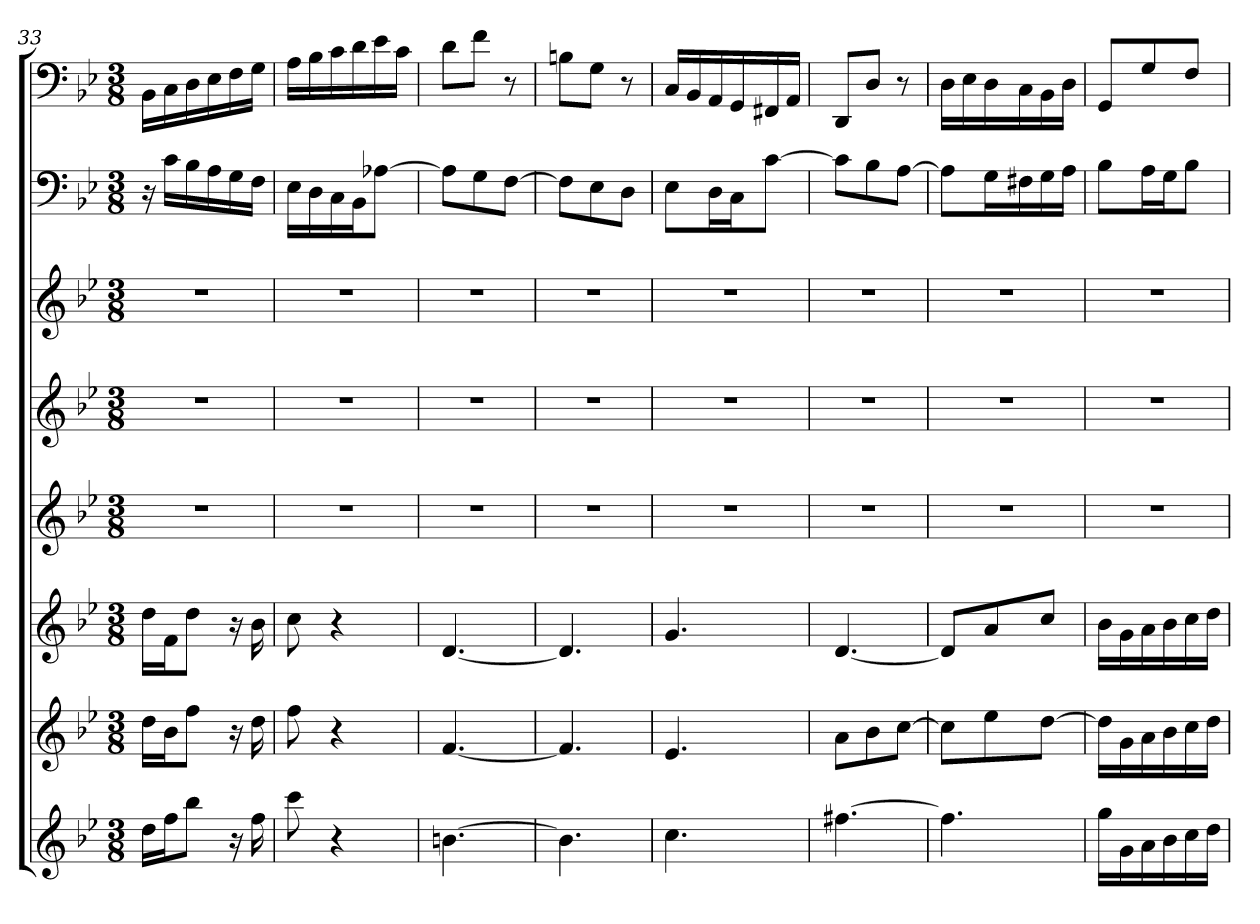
**kern	**kern	**kern	**kern	**kern	**kern	**kern	**kern
*part8	*part7	*part6	*part5	*part4	*part3	*part2	*part1
*staff8	*staff7	*staff6	*staff5	*staff4	*staff3	*staff2	*staff1
*clefG2	*clefG2	*clefG2	*clefG2	*clefG2	*clefG2	*clefF4	*clefF4
*k[b-e-]	*k[b-e-]	*k[b-e-]	*k[b-e-]	*k[b-e-]	*k[b-e-]	*k[b-e-]	*k[b-e-]
*g:	*g:	*g:	*g:	*g:	*g:	*g:	*g:
*M3/8	*M3/8	*M3/8	*M3/8	*M3/8	*M3/8	*M3/8	*M3/8
=33	=33	=33	=33	=33	=33	=33	=33
16dd\LL	16dd\LL	16dd\LL	4.r	4.r	4.r	16r	16BB-\LL
16ff\J	16b-\J	16f\J	.	.	.	16c\LL	16C\
8bb-\J	8ff\J	8dd\J	.	.	.	16B-\	16D\
.	.	.	.	.	.	16A\	16E-\
16r	16r	16r	.	.	.	16G\	16F\
16ff	16dd	16b-	.	.	.	16F\JJ	16G\JJ
=34	=34	=34	=34	=34	=34	=34	=34
8ccc	8ff	8cc	4.r	4.r	4.r	16E-\LL	16A\LL
.	.	.	.	.	.	16D\	16B-\
4r	4r	4r	.	.	.	16C\	16c\
.	.	.	.	.	.	16BB-\J	16d\
.	.	.	.	.	.	[8A-X\J	16e-\
.	.	.	.	.	.	.	16c\JJ
=35	=35	=35	=35	=35	=35	=35	=35
[4.bn	[4.f	[4.d	4.r	4.r	4.r	8A-\L]	8d\L
.	.	.	.	.	.	8G\	8f\J
.	.	.	.	.	.	[8F\J	8r
=36	=36	=36	=36	=36	=36	=36	=36
4.b]	4.f]	4.d]	4.r	4.r	4.r	8F\L]	8Bn\L
.	.	.	.	.	.	8E-\	8G\J
.	.	.	.	.	.	8D\J	8r
=37	=37	=37	=37	=37	=37	=37	=37
4.cc	4.e-	4.g	4.r	4.r	4.r	8E-\L	16C/LL
.	.	.	.	.	.	.	16BB-/
.	.	.	.	.	.	16D\L	16AA/
.	.	.	.	.	.	16C\J	16GG/
.	.	.	.	.	.	[8c\J	16FF#X/
.	.	.	.	.	.	.	16AA/JJ
=38	=38	=38	=38	=38	=38	=38	=38
[4.ff#X	8a\L	[4.d	4.r	4.r	4.r	8c\L]	8DD/L
.	8b-\	.	.	.	.	8B-\	8D/J
.	[8cc\J	.	.	.	.	[8A\J	8r
=39	=39	=39	=39	=39	=39	=39	=39
4.ff#]	8cc\L]	8d/L]	4.r	4.r	4.r	8A\L]	16D\LL
.	.	.	.	.	.	.	16E-\
.	8ee-\	8a/	.	.	.	16G\L	16D\
.	.	.	.	.	.	16F#X\	16C\
.	[8dd\J	8cc/J	.	.	.	16G\	16BB-\
.	.	.	.	.	.	16A\JJ	16D\JJ
=40	=40	=40	=40	=40	=40	=40	=40
16gg\LL	16dd\LL]	16b-\LL	4.r	4.r	4.r	8B-\L	8GG/L
16g\	16g\	16g\	.	.	.	.	.
16a\	16a\	16a\	.	.	.	16A\L	8G/
16b-\	16b-\	16b-\	.	.	.	16G\J	.
16cc\	16cc\	16cc\	.	.	.	8B-\J	8F/J
16dd\JJ	16dd\JJ	16dd\JJ	.	.	.	.	.
=	=	=	=	=	=	=	=
*-	*-	*-	*-	*-	*-	*-	*-
